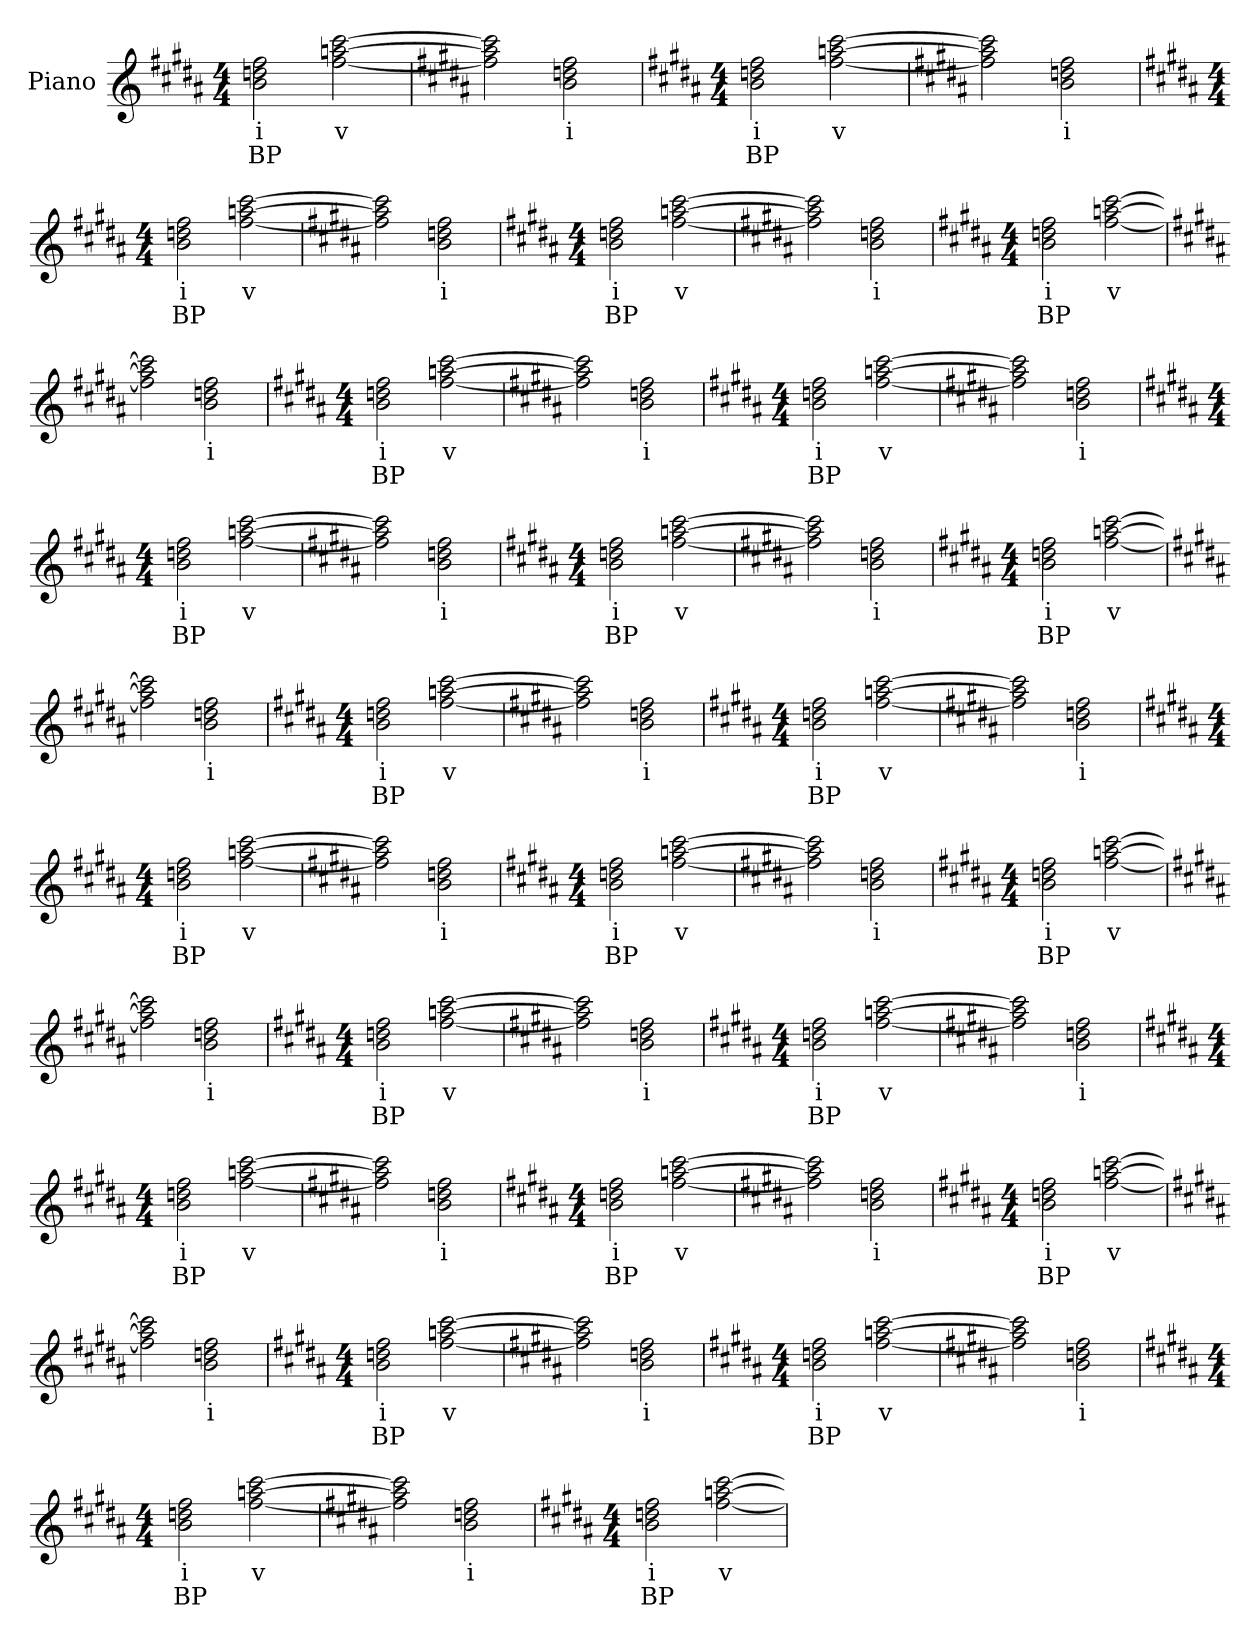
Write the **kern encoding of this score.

**kern	**text	**text
*part1	*part1	*part1
*staff1	*staff1	*staff1
*I"Piano	*	*
*I'Pno	*	*
*k[f#c#g#d#a#]	*	*
*B:	*	*
*M4/4	*	*
=	=	=
2b 2ddn 2ff#	i	BP
[2ff# [2aan [2ccc#	v	.
=	=	=
*k[f#c#g#d#a#]	*	*
*B:	*	*
2ff#] 2aan] 2ccc#]	.	.
2b 2ddn 2ff#	i	.
=	=	=
*k[f#c#g#d#a#]	*	*
*B:	*	*
*M4/4	*	*
2b 2ddn 2ff#	i	BP
[2ff# [2aan [2ccc#	v	.
=	=	=
*k[f#c#g#d#a#]	*	*
*B:	*	*
2ff#] 2aan] 2ccc#]	.	.
2b 2ddn 2ff#	i	.
=	=	=
*k[f#c#g#d#a#]	*	*
*B:	*	*
*M4/4	*	*
2b 2ddn 2ff#	i	BP
[2ff# [2aan [2ccc#	v	.
=	=	=
*k[f#c#g#d#a#]	*	*
*B:	*	*
2ff#] 2aan] 2ccc#]	.	.
2b 2ddn 2ff#	i	.
=	=	=
*k[f#c#g#d#a#]	*	*
*B:	*	*
*M4/4	*	*
2b 2ddn 2ff#	i	BP
[2ff# [2aan [2ccc#	v	.
=	=	=
*k[f#c#g#d#a#]	*	*
*B:	*	*
2ff#] 2aan] 2ccc#]	.	.
2b 2ddn 2ff#	i	.
=	=	=
*k[f#c#g#d#a#]	*	*
*B:	*	*
*M4/4	*	*
2b 2ddn 2ff#	i	BP
[2ff# [2aan [2ccc#	v	.
=	=	=
*k[f#c#g#d#a#]	*	*
*B:	*	*
2ff#] 2aan] 2ccc#]	.	.
2b 2ddn 2ff#	i	.
=	=	=
*k[f#c#g#d#a#]	*	*
*B:	*	*
*M4/4	*	*
2b 2ddn 2ff#	i	BP
[2ff# [2aan [2ccc#	v	.
=	=	=
*k[f#c#g#d#a#]	*	*
*B:	*	*
2ff#] 2aan] 2ccc#]	.	.
2b 2ddn 2ff#	i	.
=	=	=
*k[f#c#g#d#a#]	*	*
*B:	*	*
*M4/4	*	*
2b 2ddn 2ff#	i	BP
[2ff# [2aan [2ccc#	v	.
=	=	=
*k[f#c#g#d#a#]	*	*
*B:	*	*
2ff#] 2aan] 2ccc#]	.	.
2b 2ddn 2ff#	i	.
=	=	=
*k[f#c#g#d#a#]	*	*
*B:	*	*
*M4/4	*	*
2b 2ddn 2ff#	i	BP
[2ff# [2aan [2ccc#	v	.
=	=	=
*k[f#c#g#d#a#]	*	*
*B:	*	*
2ff#] 2aan] 2ccc#]	.	.
2b 2ddn 2ff#	i	.
=	=	=
*k[f#c#g#d#a#]	*	*
*B:	*	*
*M4/4	*	*
2b 2ddn 2ff#	i	BP
[2ff# [2aan [2ccc#	v	.
=	=	=
*k[f#c#g#d#a#]	*	*
*B:	*	*
2ff#] 2aan] 2ccc#]	.	.
2b 2ddn 2ff#	i	.
=	=	=
*k[f#c#g#d#a#]	*	*
*B:	*	*
*M4/4	*	*
2b 2ddn 2ff#	i	BP
[2ff# [2aan [2ccc#	v	.
=	=	=
*k[f#c#g#d#a#]	*	*
*B:	*	*
2ff#] 2aan] 2ccc#]	.	.
2b 2ddn 2ff#	i	.
=	=	=
*k[f#c#g#d#a#]	*	*
*B:	*	*
*M4/4	*	*
2b 2ddn 2ff#	i	BP
[2ff# [2aan [2ccc#	v	.
=	=	=
*k[f#c#g#d#a#]	*	*
*B:	*	*
2ff#] 2aan] 2ccc#]	.	.
2b 2ddn 2ff#	i	.
=	=	=
*k[f#c#g#d#a#]	*	*
*B:	*	*
*M4/4	*	*
2b 2ddn 2ff#	i	BP
[2ff# [2aan [2ccc#	v	.
=	=	=
*k[f#c#g#d#a#]	*	*
*B:	*	*
2ff#] 2aan] 2ccc#]	.	.
2b 2ddn 2ff#	i	.
=	=	=
*k[f#c#g#d#a#]	*	*
*B:	*	*
*M4/4	*	*
2b 2ddn 2ff#	i	BP
[2ff# [2aan [2ccc#	v	.
=	=	=
*k[f#c#g#d#a#]	*	*
*B:	*	*
2ff#] 2aan] 2ccc#]	.	.
2b 2ddn 2ff#	i	.
=	=	=
*k[f#c#g#d#a#]	*	*
*B:	*	*
*M4/4	*	*
2b 2ddn 2ff#	i	BP
[2ff# [2aan [2ccc#	v	.
=	=	=
*k[f#c#g#d#a#]	*	*
*B:	*	*
2ff#] 2aan] 2ccc#]	.	.
2b 2ddn 2ff#	i	.
=	=	=
*k[f#c#g#d#a#]	*	*
*B:	*	*
*M4/4	*	*
2b 2ddn 2ff#	i	BP
[2ff# [2aan [2ccc#	v	.
=	=	=
*k[f#c#g#d#a#]	*	*
*B:	*	*
2ff#] 2aan] 2ccc#]	.	.
2b 2ddn 2ff#	i	.
=	=	=
*k[f#c#g#d#a#]	*	*
*B:	*	*
*M4/4	*	*
2b 2ddn 2ff#	i	BP
[2ff# [2aan [2ccc#	v	.
=	=	=
*k[f#c#g#d#a#]	*	*
*B:	*	*
2ff#] 2aan] 2ccc#]	.	.
2b 2ddn 2ff#	i	.
=	=	=
*k[f#c#g#d#a#]	*	*
*B:	*	*
*M4/4	*	*
2b 2ddn 2ff#	i	BP
[2ff# [2aan [2ccc#	v	.
=	=	=
*k[f#c#g#d#a#]	*	*
*B:	*	*
2ff#] 2aan] 2ccc#]	.	.
2b 2ddn 2ff#	i	.
=	=	=
*k[f#c#g#d#a#]	*	*
*B:	*	*
*M4/4	*	*
2b 2ddn 2ff#	i	BP
[2ff# [2aan [2ccc#	v	.
=	=	=
*k[f#c#g#d#a#]	*	*
*B:	*	*
2ff#] 2aan] 2ccc#]	.	.
2b 2ddn 2ff#	i	.
=	=	=
*k[f#c#g#d#a#]	*	*
*B:	*	*
*M4/4	*	*
2b 2ddn 2ff#	i	BP
[2ff# [2aan [2ccc#	v	.
=	=	=
*k[f#c#g#d#a#]	*	*
*B:	*	*
2ff#] 2aan] 2ccc#]	.	.
2b 2ddn 2ff#	i	.
=	=	=
*k[f#c#g#d#a#]	*	*
*B:	*	*
*M4/4	*	*
2b 2ddn 2ff#	i	BP
[2ff# [2aan [2ccc#	v	.
=	=	=
*k[f#c#g#d#a#]	*	*
*B:	*	*
2ff#] 2aan] 2ccc#]	.	.
2b 2ddn 2ff#	i	.
=	=	=
*k[f#c#g#d#a#]	*	*
*B:	*	*
*M4/4	*	*
2b 2ddn 2ff#	i	BP
[2ff# [2aan [2ccc#	v	.
=	=	=
*k[f#c#g#d#a#]	*	*
*B:	*	*
2ff#] 2aan] 2ccc#]	.	.
2b 2ddn 2ff#	i	.
=	=	=
*k[f#c#g#d#a#]	*	*
*B:	*	*
*M4/4	*	*
2b 2ddn 2ff#	i	BP
[2ff# [2aan [2ccc#	v	.
=	=	=
*k[f#c#g#d#a#]	*	*
*B:	*	*
2ff#] 2aan] 2ccc#]	.	.
2b 2ddn 2ff#	i	.
=	=	=
*k[f#c#g#d#a#]	*	*
*B:	*	*
*M4/4	*	*
2b 2ddn 2ff#	i	BP
[2ff# [2aan [2ccc#	v	.
=	=	=
*k[f#c#g#d#a#]	*	*
*B:	*	*
2ff#] 2aan] 2ccc#]	.	.
2b 2ddn 2ff#	i	.
=	=	=
*k[f#c#g#d#a#]	*	*
*B:	*	*
*M4/4	*	*
2b 2ddn 2ff#	i	BP
[2ff# [2aan [2ccc#	v	.
=	=	=
*-	*-	*-
